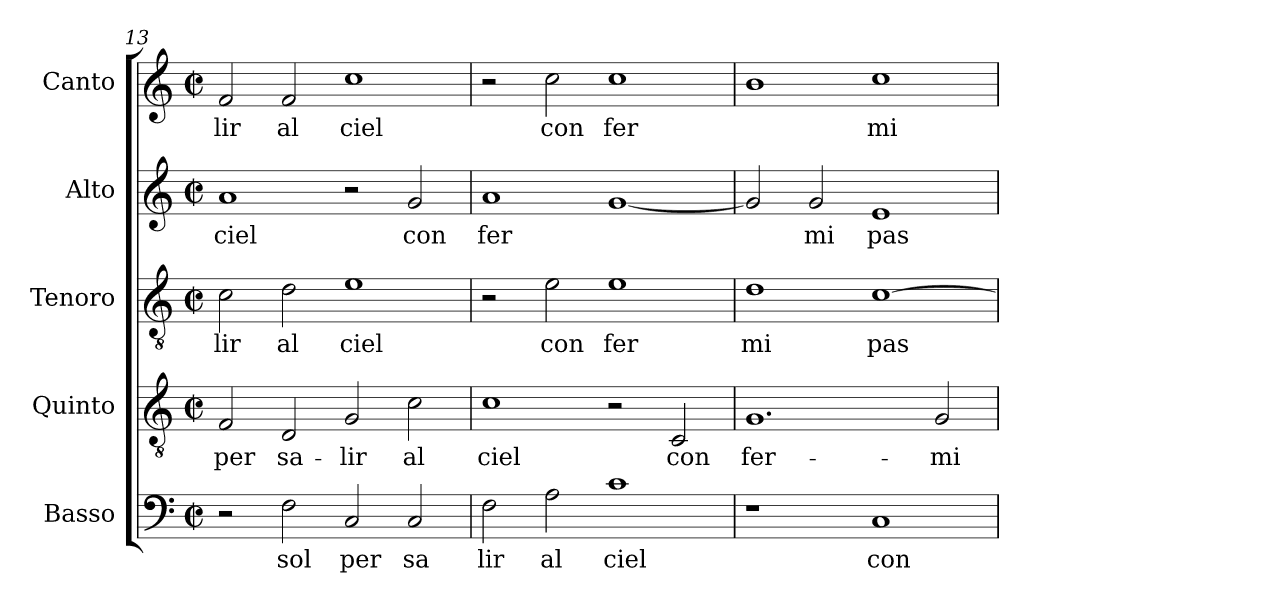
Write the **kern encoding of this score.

**kern	**text	**kern	**text	**kern	**text	**kern	**text	**kern	**text
*part5	*part5	*part4	*part4	*part3	*part3	*part2	*part2	*part1	*part1
*staff5	*staff5	*staff4	*staff4	*staff3	*staff3	*staff2	*staff2	*staff1	*staff1
*I"Basso	*	*I"Quinto	*	*I"Tenoro	*	*I"Alto	*	*I"Canto	*
*clefF4	*	*clefGv2	*	*clefGv2	*	*clefG2	*	*clefG2	*
*M2/2	*	*M2/2	*	*M2/2	*	*M2/2	*	*M2/2	*
*met(c|)	*	*met(c|)	*	*met(c|)	*	*met(c|)	*	*met(c|)	*
=13	=13	=13	=13	=13	=13	=13	=13	=13	=13
!	!	!	!LO:LY:b:cj	!	!LO:LY:b:cj	!	!LO:LY:b:cj	!	!LO:LY:b:cj
2r	.	2F/	per	2c\	lir	1a	ciel	2f/	lir
!	!LO:LY:b:cj	!	!LO:LY:b:cj	!	!LO:LY:b:cj	!	!	!	!LO:LY:b:cj
2F\	sol	2D/	sa-	2d\	al	.	.	2f/	al
!	!LO:LY:b:cj	!	!LO:LY:b:cj	!	!LO:LY:b:cj	!	!	!	!LO:LY:b:cj
2C/	per	2G/	-lir	1e	ciel	2r	.	1cc	ciel
!	!LO:LY:b:cj	!	!LO:LY:b:cj	!	!	!	!LO:LY:b:cj	!	!
2C/	sa	2c\	al	.	.	2g/	con	.	.
=14	=14	=14	=14	=14	=14	=14	=14	=14	=14
!	!LO:LY:b:cj	!	!LO:LY:b:cj	!	!	!	!LO:LY:b:cj	!	!
2F\	lir	1c	ciel	2r	.	1a	fer	2r	.
!	!LO:LY:b:cj	!	!	!	!LO:LY:b:cj	!	!	!	!LO:LY:b:cj
2A\	al	.	.	2e\	con	.	.	2cc\	con
!	!LO:LY:b:cj	!	!	!	!LO:LY:b:cj	!	!	!	!LO:LY:b:cj
1c	ciel	2r	.	1e	fer	[<1g	.	1cc	fer
!	!	!	!LO:LY:b:cj	!	!	!	!	!	!
.	.	2C/	con	.	.	.	.	.	.
=15	=15	=15	=15	=15	=15	=15	=15	=15	=15
!	!	!	!LO:LY:b:cj	!	!LO:LY:b:cj	!	!	!	!
1r	.	1.G	fer-	1d	mi	2g/]	.	1b	.
!	!	!	!	!	!	!	!LO:LY:b:cj	!	!
.	.	.	.	.	.	2g/	mi	.	.
!	!LO:LY:b:cj	!	!	!	!LO:LY:b:cj	!	!LO:LY:b:cj	!	!LO:LY:b:cj
1C	con	.	.	[>1c	pas	1e	pas	1cc	mi
!	!	!	!LO:LY:b:cj	!	!	!	!	!	!
.	.	2G/	-mi	.	.	.	.	.	.
=	=	=	=	=	=	=	=	=	=
*-	*-	*-	*-	*-	*-	*-	*-	*-	*-
